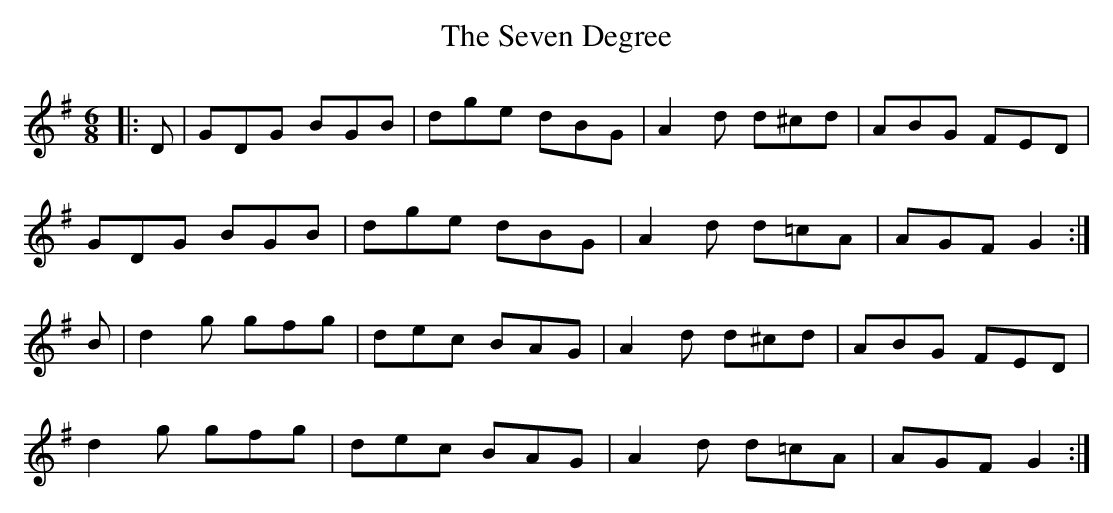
X:1
T: The Seven Degree
M: 6/8
L: 1/8
K: Gmaj
|:D|GDG BGB|dge dBG|A2d d^cd|ABG FED|
GDG BGB|dge dBG|A2d d=cA|AGF G2:|
B|d2g gfg|dec BAG|A2d d^cd|ABG FED|
d2g gfg|dec BAG|A2d d=cA|AGF G2:|
